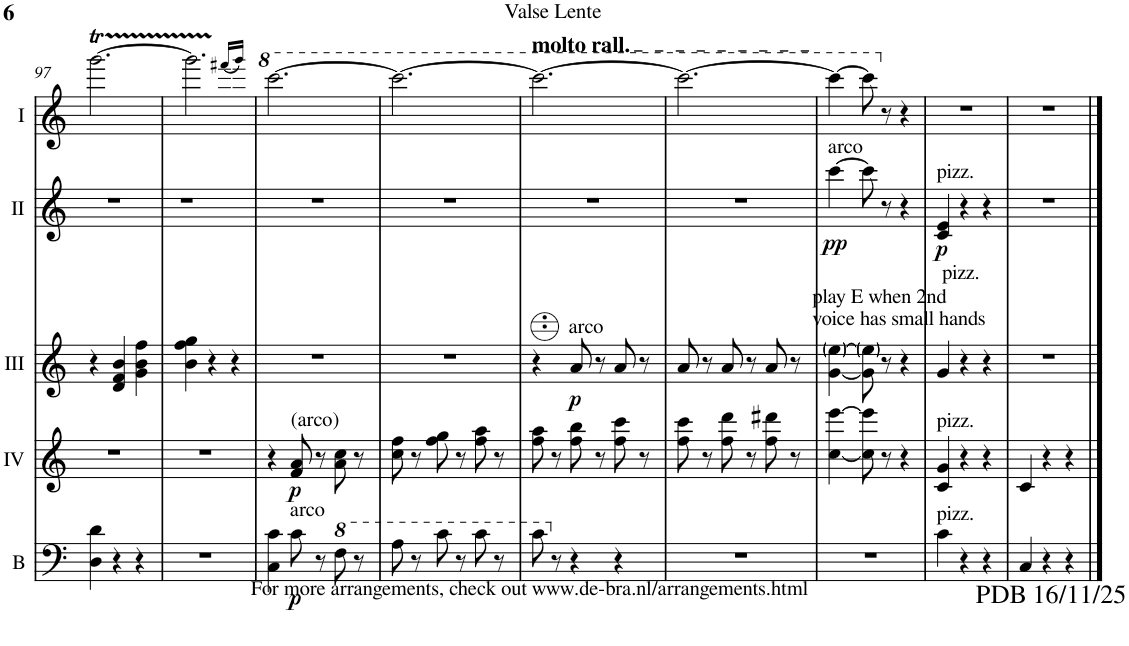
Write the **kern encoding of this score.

**kern	**dynam	**kern	**dynam	**kern	**dynam	**kern	**dynam	**kern
*part5	*part5	*part4	*part4	*part3	*part3	*part2	*part2	*part1
*staff5	*staff5	*staff4	*staff4	*staff3	*staff3	*staff2	*staff2	*staff1
*I"Bass	*	*I"Acc. 4	*	*I"Acc. 3	*	*I"Acc. 2	*	*I"Acc. 1
*I'B	*	*	*	*	*	*	*	*
!!LO:PB:g=z
*clefF4	*	*clefG2	*	*clefG2	*	*clefG2	*	*clefG2
*Trd7c12	*	*Trd7c12	*	*Trd7c12	*	*	*	*
*k[]	*	*k[]	*	*k[]	*	*k[]	*	*k[]
*M3/4	*	*M3/4	*	*M3/4	*	*M3/4	*	*M3/4
=97	=97	=97	=97	=97	=97	=97	=97	=97
4D\ 4d\	.	2.r	.	4r	.	2.r	.	[2.gggT\
4r	.	.	.	4d/ 4f/ 4b/	.	.	.	.
4r	.	.	.	4g\ 4b\ 4ff\	.	.	.	.
=98	=98	=98	=98	=98	=98	=98	=98	=98
2.r	.	2.r	.	4b\ 4ff\ 4gg\	.	2.r	.	2.gggTTT\]
.	.	.	.	4r	.	.	.	.
.	.	.	.	4r	.	.	.	.
.	.	.	.	.	.	.	.	(16qfff#X/LL
.	.	.	.	.	.	.	.	16qggg/JJ)
=99	=99	=99	=99	=99	=99	=99	=99	=99
*	*	*	*	*	*	*	*	*8va
4C\ 4c\	.	4r	.	2.r	.	2.r	.	[2.cccc\
!	!	!LO:TX:a:t=(arco)	!	!	!	!	!	!
!LO:TX:a:t=arco	!	!	!	!	!	!	!	!
!	!LO:DY:b	!	!LO:DY:b	!	!	!	!	!
8c\	p	8f/ 8a/	p	.	.	.	.	.
8r	.	8r	.	.	.	.	.	.
*8va	*	*	*	*	*	*	*	*
8f\	.	8a\ 8cc\	.	.	.	.	.	.
8r	.	8r	.	.	.	.	.	.
=100	=100	=100	=100	=100	=100	=100	=100	=100
8a\	.	8cc\ 8ff\	.	2.r	.	2.r	.	2.cccc\_
8r	.	8r	.	.	.	.	.	.
8cc\	.	8ff\ 8gg\	.	.	.	.	.	.
8r	.	8r	.	.	.	.	.	.
8cc\	.	8ff\ 8aa\	.	.	.	.	.	.
8r	.	8r	.	.	.	.	.	.
=101	=101	=101	=101	=101	=101	=101	=101	=101
!	!	!	!	!	!	!	!	!LO:TX:a:t=molto rall.
8cc\	.	8ff\ 8aa\	.	4r	.	2.r	.	2.cccc\_
*X8va	*	*	*	*	*	*	*	*
8r	.	8r	.	.	.	.	.	.
!	!	!	!	!LO:TX:a:t=arco	!	!	!	!
!	!	!	!	!	!LO:DY:b	!	!	!
4r	.	8ff\ 8bb\	.	8aa/	p	.	.	.
.	.	8r	.	8r	.	.	.	.
4r	.	8ff\ 8ccc\	.	8aa/	.	.	.	.
.	.	8r	.	8r	.	.	.	.
=102	=102	=102	=102	=102	=102	=102	=102	=102
2.r	.	8ff\ 8ccc\	.	8aa/	.	2.r	.	2.cccc\_
.	.	8r	.	8r	.	.	.	.
.	.	8ff\ 8ddd\	.	8aa/	.	.	.	.
.	.	8r	.	8r	.	.	.	.
.	.	8ff\ 8ddd#X\	.	8aa/	.	.	.	.
.	.	8r	.	8r	.	.	.	.
=103	=103	=103	=103	=103	=103	=103	=103	=103
!	!	!	!	!	!	!LO:TX:a:t=arco	!	!
!	!	!	!	!LO:TX:a:t=play E when 2nd	!	!	!	!
!	!	!	!	!LO:TX:a:t=voice has small hands	!	!	!	!
!	!	!	!	!	!	!	!LO:DY:b	!
2.r	.	[4cc\ [4eee\	.	[4gg\ [4eee\	.	[4ccc\	pp	4cccc\_
.	.	8cc\] 8eee\]	.	8gg\] 8eee\]	.	8ccc\]	.	8cccc\]
*	*	*	*	*	*	*	*	*X8va
.	.	8r	.	8r	.	8r	.	8r
.	.	4r	.	4r	.	4r	.	4r
=104	=104	=104	=104	=104	=104	=104	=104	=104
!	!	!	!	!	!	!LO:TX:a:t=pizz.	!	!
!	!	!	!	!LO:TX:a:t=pizz.	!	!	!	!
!	!	!LO:TX:a:t=pizz.	!	!	!	!	!	!
!LO:TX:a:t=pizz.	!	!	!	!	!	!	!	!
!	!	!	!	!	!	!	!LO:DY:b	!
4c\	.	4c/ 4g/	.	4g/	.	4c/ 4e/	p	2.r
4r	.	4r	.	4r	.	4r	.	.
4r	.	4r	.	4r	.	4r	.	.
=105	=105	=105	=105	=105	=105	=105	=105	=105
!	!	!	!	!	!	!	!	!LO:TX:b:t=For more arrangements, check out www.de-bra.nl/arrangements.html
!	!	!	!	!	!	!	!	!LO:TX:b:t=PDB 16/11/25
4C/	.	4c/	.	2.r	.	2.r	.	2.r
4r	.	4r	.	.	.	.	.	.
4r	.	4r	.	.	.	.	.	.
==	==	==	==	==	==	==	==	==
*-	*-	*-	*-	*-	*-	*-	*-	*-
